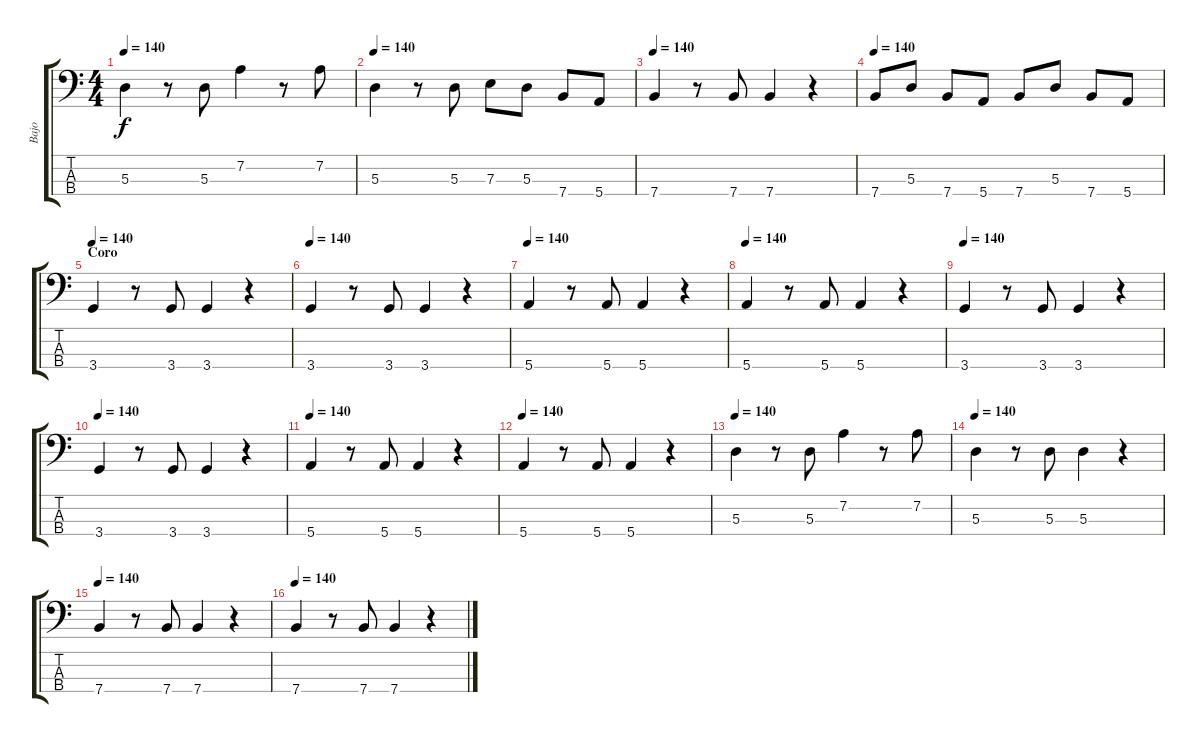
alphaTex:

\track ("Bajo" "Bajo") {instrument electricbasspick}
\staff {score tabs}
\tuning (G2 D2 A1 E1) {hide}
\ts (4 4)
\tempo 140
\clef f4
\ks c
5.3.4{dy f} r.8 5.3.8 7.2.4 r.8 7.2.8 |
\tempo 140
5.3.4 r.8 5.3.8 7.3.8 5.3.8 7.4.8 5.4.8 |
\tempo 140
7.4.4 r.8 7.4.8 7.4.4 r.4 |
\tempo 140
7.4.8 5.3.8 7.4.8 5.4.8 7.4.8 5.3.8 7.4.8 5.4.8 |
\section ("" "Coro")
\tempo 140
3.4.4 r.8 3.4.8 3.4.4 r.4 |
\tempo 140
3.4.4 r.8 3.4.8 3.4.4 r.4 |
\tempo 140
5.4.4 r.8 5.4.8 5.4.4 r.4 |
\tempo 140
5.4.4 r.8 5.4.8 5.4.4 r.4 |
\tempo 140
3.4.4 r.8 3.4.8 3.4.4 r.4 |
\tempo 140
3.4.4 r.8 3.4.8 3.4.4 r.4 |
\tempo 140
5.4.4 r.8 5.4.8 5.4.4 r.4 |
\tempo 140
5.4.4 r.8 5.4.8 5.4.4 r.4 |
\tempo 140
5.3.4 r.8 5.3.8 7.2.4 r.8 7.2.8 |
\tempo 140
5.3.4 r.8 5.3.8 5.3.4 r.4 |
\tempo 140
7.4.4 r.8 7.4.8 7.4.4 r.4 |
\tempo 140
7.4.4 r.8 7.4.8 7.4.4 r.4
